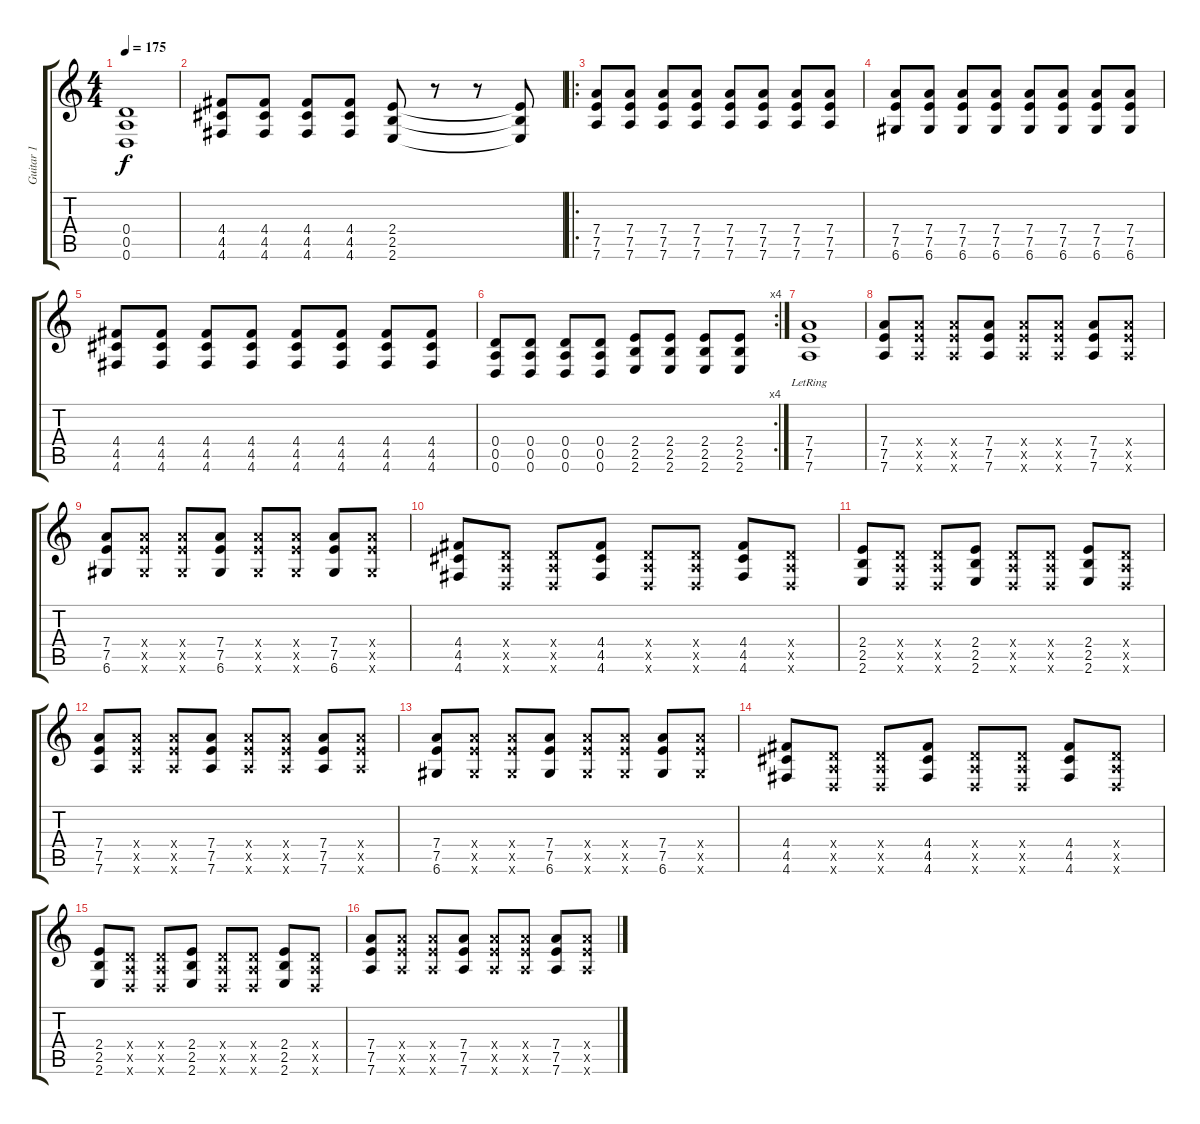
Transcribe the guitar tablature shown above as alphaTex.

\track ("Guitar 1" "Guitar 1") {instrument distortionguitar}
\staff {score tabs}
\tuning (E4 B3 G3 D3 A2 D2) {hide}
\ts (4 4)
\tempo 175
\clef g2
\ks c
(0.4 0.5 0.6).1{dy f} |
(4.4 4.5 4.6).8 (4.4 4.5 4.6).8 (4.4 4.5 4.6).8 (4.4 4.5 4.6).8 (2.4 2.5 2.6).8 r.8 r.8 (2.4{t} 2.5{t} 2.6{t}).8 |
\ro
(7.4 7.5 7.6).8 (7.4 7.5 7.6).8 (7.4 7.5 7.6).8 (7.4 7.5 7.6).8 (7.4 7.5 7.6).8 (7.4 7.5 7.6).8 (7.4 7.5 7.6).8 (7.4 7.5 7.6).8 |
(7.4 7.5 6.6).8 (7.4 7.5 6.6).8 (7.4 7.5 6.6).8 (7.4 7.5 6.6).8 (7.4 7.5 6.6).8 (7.4 7.5 6.6).8 (7.4 7.5 6.6).8 (7.4 7.5 6.6).8 |
(4.4 4.5 4.6).8 (4.4 4.5 4.6).8 (4.4 4.5 4.6).8 (4.4 4.5 4.6).8 (4.4 4.5 4.6).8 (4.4 4.5 4.6).8 (4.4 4.5 4.6).8 (4.4 4.5 4.6).8 |
\rc 4
(0.4 0.5 0.6).8 (0.4 0.5 0.6).8 (0.4 0.5 0.6).8 (0.4 0.5 0.6).8 (2.4 2.5 2.6).8 (2.4 2.5 2.6).8 (2.4 2.5 2.6).8 (2.4 2.5 2.6).8 |
(7.4 7.5 7.6{lr}).1 |
(7.4 7.5 7.6).8 (7.4{x} 7.5{x} 7.6{x}).8 (7.4{x} 7.5{x} 7.6{x}).8 (7.4 7.5 7.6).8 (7.4{x} 7.5{x} 7.6{x}).8 (7.4{x} 7.5{x} 7.6{x}).8 (7.4 7.5 7.6).8 (7.4{x} 7.5{x} 7.6{x}).8 |
(7.4 7.5 6.6).8 (7.4{x} 7.5{x} 6.6{x}).8 (7.4{x} 7.5{x} 6.6{x}).8 (7.4 7.5 6.6).8 (7.4{x} 7.5{x} 6.6{x}).8 (7.4{x} 7.5{x} 6.6{x}).8 (7.4 7.5 6.6).8 (7.4{x} 7.5{x} 6.6{x}).8 |
(4.4 4.5 4.6).8 (0.4{x} 0.5{x} 0.6{x}).8 (0.4{x} 0.5{x} 0.6{x}).8 (4.4 4.5 4.6).8 (0.4{x} 0.5{x} 0.6{x}).8 (0.4{x} 0.5{x} 0.6{x}).8 (4.4 4.5 4.6).8 (0.4{x} 0.5{x} 0.6{x}).8 |
(2.4 2.5 2.6).8 (0.4{x} 0.5{x} 0.6{x}).8 (0.4{x} 0.5{x} 0.6{x}).8 (2.4 2.5 2.6).8 (0.4{x} 0.5{x} 0.6{x}).8 (0.4{x} 0.5{x} 0.6{x}).8 (2.4 2.5 2.6).8 (0.4{x} 0.5{x} 0.6{x}).8 |
(7.4 7.5 7.6).8 (7.4{x} 7.5{x} 7.6{x}).8 (7.4{x} 7.5{x} 7.6{x}).8 (7.4 7.5 7.6).8 (7.4{x} 7.5{x} 7.6{x}).8 (7.4{x} 7.5{x} 7.6{x}).8 (7.4 7.5 7.6).8 (7.4{x} 7.5{x} 7.6{x}).8 |
(7.4 7.5 6.6).8 (7.4{x} 7.5{x} 6.6{x}).8 (7.4{x} 7.5{x} 6.6{x}).8 (7.4 7.5 6.6).8 (7.4{x} 7.5{x} 6.6{x}).8 (7.4{x} 7.5{x} 6.6{x}).8 (7.4 7.5 6.6).8 (7.4{x} 7.5{x} 6.6{x}).8 |
(4.4 4.5 4.6).8 (0.4{x} 0.5{x} 0.6{x}).8 (0.4{x} 0.5{x} 0.6{x}).8 (4.4 4.5 4.6).8 (0.4{x} 0.5{x} 0.6{x}).8 (0.4{x} 0.5{x} 0.6{x}).8 (4.4 4.5 4.6).8 (0.4{x} 0.5{x} 0.6{x}).8 |
(2.4 2.5 2.6).8 (0.4{x} 0.5{x} 0.6{x}).8 (0.4{x} 0.5{x} 0.6{x}).8 (2.4 2.5 2.6).8 (0.4{x} 0.5{x} 0.6{x}).8 (0.4{x} 0.5{x} 0.6{x}).8 (2.4 2.5 2.6).8 (0.4{x} 0.5{x} 0.6{x}).8 |
(7.4 7.5 7.6).8 (7.4{x} 7.5{x} 7.6{x}).8 (7.4{x} 7.5{x} 7.6{x}).8 (7.4 7.5 7.6).8 (7.4{x} 7.5{x} 7.6{x}).8 (7.4{x} 7.5{x} 7.6{x}).8 (7.4 7.5 7.6).8 (7.4{x} 7.5{x} 7.6{x}).8
